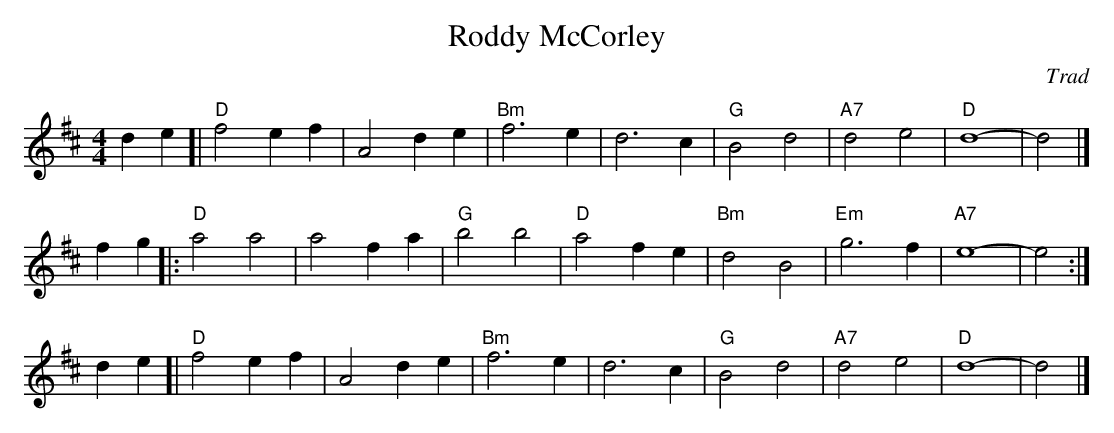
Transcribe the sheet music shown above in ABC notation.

X:1
T: Roddy McCorley
O: Trad
M: 4/4
L: 1/4
K: D
de [| "D"f2 ef | A2 de | "Bm"f3 e | d3 c | "G"B2 d2 | "A7"d2 e2 | "D"d4- | d2 |]
fg |: "D"a2 a2 | a2 fa | "G"b2 b2 | "D"a2 fe | "Bm"d2 B2 | "Em"g3 f | "A7"e4- | e2 :|
de [| "D"f2 ef | A2 de | "Bm"f3 e | d3 c | "G"B2 d2 | "A7"d2 e2 | "D"d4- | d2 |]
